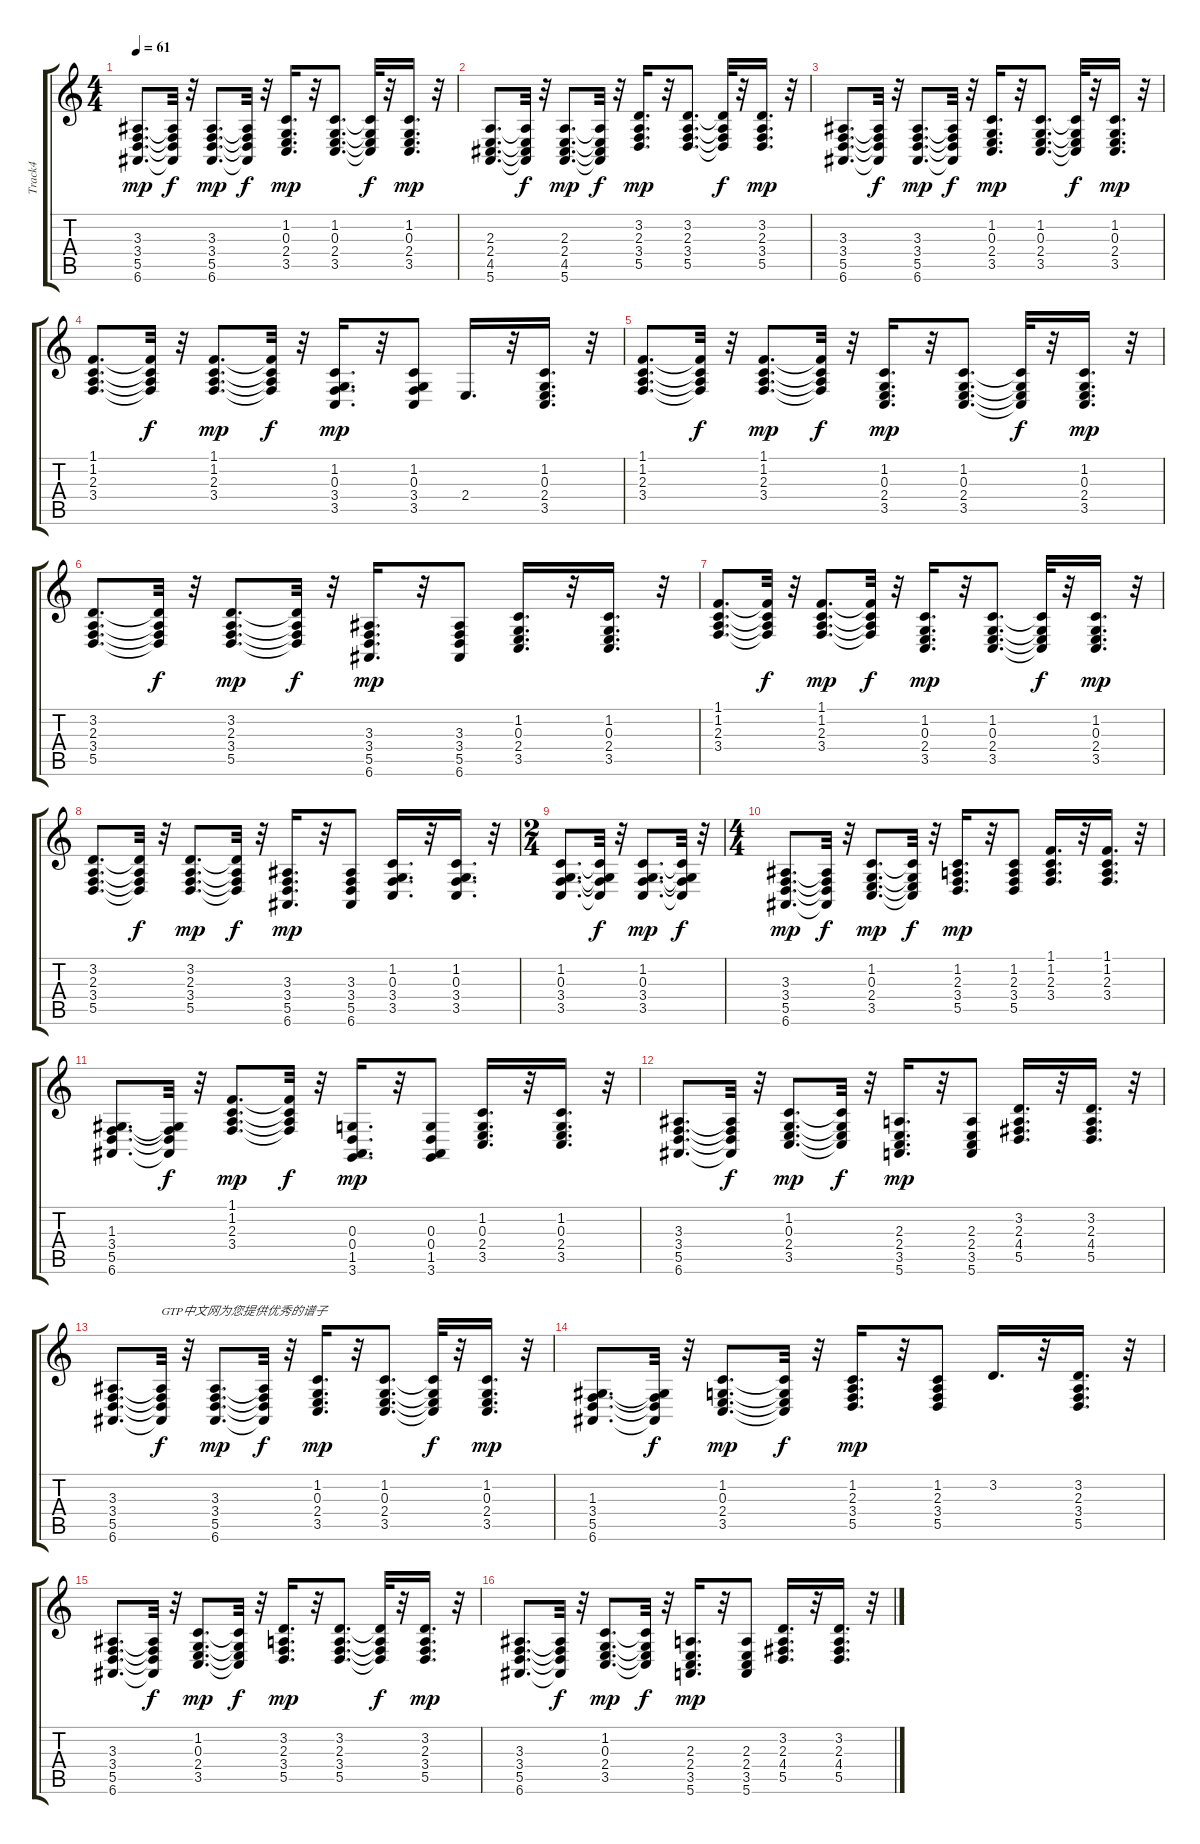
\track ("Track4" "Track4") {instrument honkytonkpiano}
\staff {score tabs}
\tuning (E4 B3 G3 D3 A2 E2) {hide}
\ts (4 4)
\tempo 61
\clef g2
\ks c
(3.3 3.4 5.5 6.6).8{d dy mp} (3.3{t} 3.4{t} 5.5{t} 6.6{t}).32{dy f} r.32 (3.3 3.4 5.5 6.6).8{d dy mp} (3.3{t} 3.4{t} 5.5{t} 6.6{t}).32{dy f} r.32 (1.2 0.3 2.4 3.5).16{d dy mp} r.32 (1.2 0.3 2.4 3.5).8{d} (1.2{t} 0.3{t} 2.4{t} 3.5{t}).32{dy f} r.32 (1.2 0.3 2.4 3.5).16{d dy mp} r.32 |
(2.3 2.4 4.5 5.6).8{d} (2.3{t} 2.4{t} 4.5{t} 5.6{t}).32{dy f} r.32 (2.3 2.4 4.5 5.6).8{d dy mp} (2.3{t} 2.4{t} 4.5{t} 5.6{t}).32{dy f} r.32 (3.2 2.3 3.4 5.5).16{d dy mp} r.32 (3.2 2.3 3.4 5.5).8{d} (3.2{t} 2.3{t} 3.4{t} 5.5{t}).32{dy f} r.32 (3.2 2.3 3.4 5.5).16{d dy mp} r.32 |
(3.3 3.4 5.5 6.6).8{d} (3.3{t} 3.4{t} 5.5{t} 6.6{t}).32{dy f} r.32 (3.3 3.4 5.5 6.6).8{d dy mp} (3.3{t} 3.4{t} 5.5{t} 6.6{t}).32{dy f} r.32 (1.2 0.3 2.4 3.5).16{d dy mp} r.32 (1.2 0.3 2.4 3.5).8{d} (1.2{t} 0.3{t} 2.4{t} 3.5{t}).32{dy f} r.32 (1.2 0.3 2.4 3.5).16{d dy mp} r.32 |
(1.1 1.2 2.3 3.4).8{d} (1.1{t} 1.2{t} 2.3{t} 3.4{t}).32{dy f} r.32 (1.1 1.2 2.3 3.4).8{d dy mp} (1.1{t} 1.2{t} 2.3{t} 3.4{t}).32{dy f} r.32 (1.2 0.3 3.4 3.5).16{d dy mp} r.32 (1.2 0.3 3.4 3.5).8 2.4.16{d} r.32 (1.2 0.3 2.4 3.5).16{d} r.32 |
(1.1 1.2 2.3 3.4).8{d} (1.1{t} 1.2{t} 2.3{t} 3.4{t}).32{dy f} r.32 (1.1 1.2 2.3 3.4).8{d dy mp} (1.1{t} 1.2{t} 2.3{t} 3.4{t}).32{dy f} r.32 (1.2 0.3 2.4 3.5).16{d dy mp} r.32 (1.2 0.3 2.4 3.5).8{d} (1.2{t} 0.3{t} 2.4{t} 3.5{t}).32{dy f} r.32 (1.2 0.3 2.4 3.5).16{d dy mp} r.32 |
(3.2 2.3 3.4 5.5).8{d} (3.2{t} 2.3{t} 3.4{t} 5.5{t}).32{dy f} r.32 (3.2 2.3 3.4 5.5).8{d dy mp} (3.2{t} 2.3{t} 3.4{t} 5.5{t}).32{dy f} r.32 (3.3 3.4 5.5 6.6).16{d dy mp} r.32 (3.3 3.4 5.5 6.6).8 (1.2 0.3 2.4 3.5).16{d} r.32 (1.2 0.3 2.4 3.5).16{d} r.32 |
(1.1 1.2 2.3 3.4).8{d} (1.1{t} 1.2{t} 2.3{t} 3.4{t}).32{dy f} r.32 (1.1 1.2 2.3 3.4).8{d dy mp} (1.1{t} 1.2{t} 2.3{t} 3.4{t}).32{dy f} r.32 (1.2 0.3 2.4 3.5).16{d dy mp} r.32 (1.2 0.3 2.4 3.5).8{d} (1.2{t} 0.3{t} 2.4{t} 3.5{t}).32{dy f} r.32 (1.2 0.3 2.4 3.5).16{d dy mp} r.32 |
(3.2 2.3 3.4 5.5).8{d} (3.2{t} 2.3{t} 3.4{t} 5.5{t}).32{dy f} r.32 (3.2 2.3 3.4 5.5).8{d dy mp} (3.2{t} 2.3{t} 3.4{t} 5.5{t}).32{dy f} r.32 (3.3 3.4 5.5 6.6).16{d dy mp} r.32 (3.3 3.4 5.5 6.6).8 (1.2 0.3 3.4 3.5).16{d} r.32 (1.2 0.3 3.4 3.5).16{d} r.32 |
\ts (2 4)
(1.2 0.3 3.4 3.5).8{d} (1.2{t} 0.3{t} 3.4{t} 3.5{t}).32{dy f} r.32 (1.2 0.3 3.4 3.5).8{d dy mp} (1.2{t} 0.3{t} 3.4{t} 3.5{t}).32{dy f} r.32 |
\ts (4 4)
(3.3 3.4 5.5 6.6).8{d dy mp} (3.3{t} 3.4{t} 5.5{t} 6.6{t}).32{dy f} r.32 (1.2 0.3 2.4 3.5).8{d dy mp} (1.2{t} 0.3{t} 2.4{t} 3.5{t}).32{dy f} r.32 (1.2 2.3 3.4 5.5).16{d dy mp} r.32 (1.2 2.3 3.4 5.5).8 (1.1 1.2 2.3 3.4).16{d} r.32 (1.1 1.2 2.3 3.4).16{d} r.32 |
(1.3 3.4 5.5 6.6).8{d} (1.3{t} 3.4{t} 5.5{t} 6.6{t}).32{dy f} r.32 (1.1 1.2 2.3 3.4).8{d dy mp} (1.1{t} 1.2{t} 2.3{t} 3.4{t}).32{dy f} r.32 (0.3 0.4 1.5 3.6).16{d dy mp} r.32 (0.3 0.4 1.5 3.6).8 (1.2 0.3 2.4 3.5).16{d} r.32 (1.2 0.3 2.4 3.5).16{d} r.32 |
(3.3 3.4 5.5 6.6).8{d} (3.3{t} 3.4{t} 5.5{t} 6.6{t}).32{dy f} r.32 (1.2 0.3 2.4 3.5).8{d dy mp} (1.2{t} 0.3{t} 2.4{t} 3.5{t}).32{dy f} r.32 (2.3 2.4 3.5 5.6).16{d dy mp} r.32 (2.3 2.4 3.5 5.6).8 (3.2 2.3 4.4 5.5).16{d} r.32 (3.2 2.3 4.4 5.5).16{d} r.32 |
(3.3 3.4 5.5 6.6).8{d} (3.3{t} 3.4{t} 5.5{t} 6.6{t}).32{txt "GTP中文网为您提供优秀的谱子" dy f} r.32 (3.3 3.4 5.5 6.6).8{d dy mp} (3.3{t} 3.4{t} 5.5{t} 6.6{t}).32{dy f} r.32 (1.2 0.3 2.4 3.5).16{d dy mp} r.32 (1.2 0.3 2.4 3.5).8{d} (1.2{t} 0.3{t} 2.4{t} 3.5{t}).32{dy f} r.32 (1.2 0.3 2.4 3.5).16{d dy mp} r.32 |
(1.3 3.4 5.5 6.6).8{d} (1.3{t} 3.4{t} 5.5{t} 6.6{t}).32{dy f} r.32 (1.2 0.3 2.4 3.5).8{d dy mp} (1.2{t} 0.3{t} 2.4{t} 3.5{t}).32{dy f} r.32 (1.2 2.3 3.4 5.5).16{d dy mp} r.32 (1.2 2.3 3.4 5.5).8 3.2.16{d} r.32 (3.2 2.3 3.4 5.5).16{d} r.32 |
(3.3 3.4 5.5 6.6).8{d} (3.3{t} 3.4{t} 5.5{t} 6.6{t}).32{dy f} r.32 (1.2 0.3 2.4 3.5).8{d dy mp} (1.2{t} 0.3{t} 2.4{t} 3.5{t}).32{dy f} r.32 (3.2 2.3 3.4 5.5).16{d dy mp} r.32 (3.2 2.3 3.4 5.5).8{d} (3.2{t} 2.3{t} 3.4{t} 5.5{t}).32{dy f} r.32 (3.2 2.3 3.4 5.5).16{d dy mp} r.32 |
(3.3 3.4 5.5 6.6).8{d} (3.3{t} 3.4{t} 5.5{t} 6.6{t}).32{dy f} r.32 (1.2 0.3 2.4 3.5).8{d dy mp} (1.2{t} 0.3{t} 2.4{t} 3.5{t}).32{dy f} r.32 (2.3 2.4 3.5 5.6).16{d dy mp} r.32 (2.3 2.4 3.5 5.6).8 (3.2 2.3 4.4 5.5).16{d} r.32 (3.2 2.3 4.4 5.5).16{d} r.32
